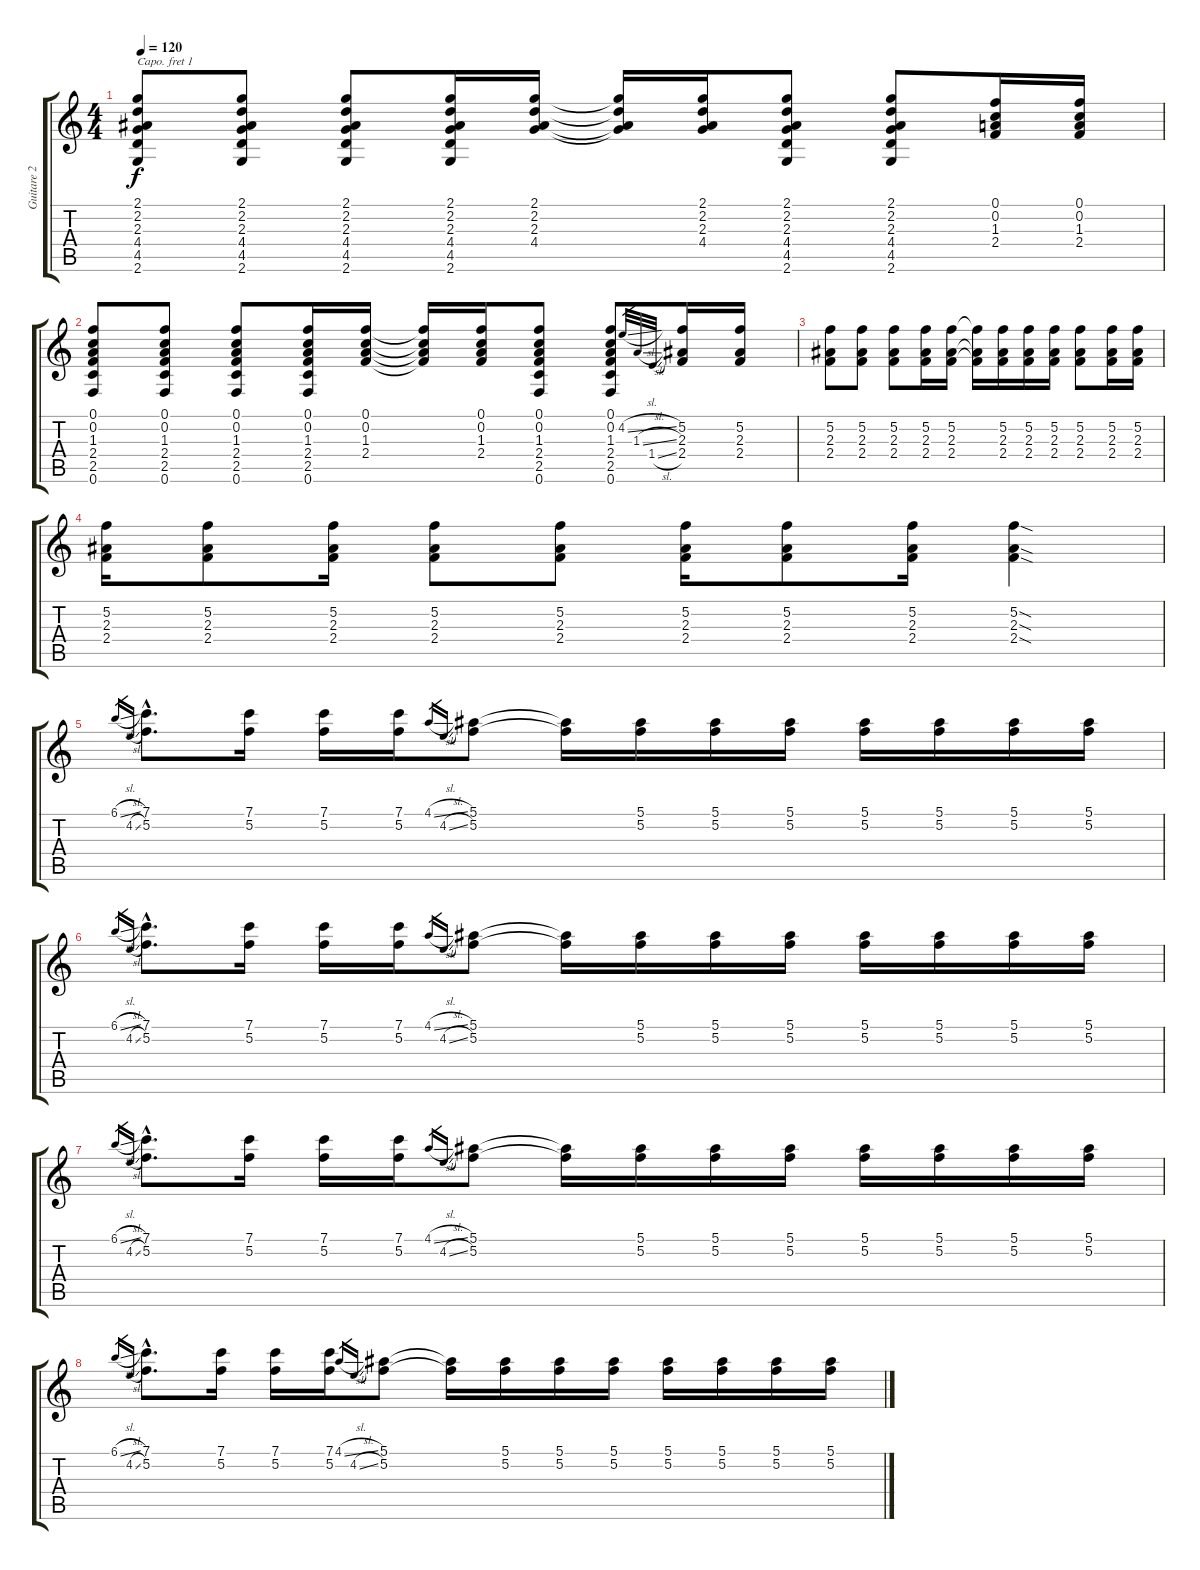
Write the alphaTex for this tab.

\track ("Guitare 2" "Guitare 2") {instrument overdrivenguitar}
\staff {score tabs}
\capo 1
\tuning (E4 B3 G3 D3 A2 E2) {hide}
\ts (4 4)
\tempo 120
\clef g2
\ks c
(2.1 2.2 2.3 4.4 4.5 2.6).8{dy f} (2.1 2.2 2.3 4.4 4.5 2.6).8 (2.1 2.2 2.3 4.4 4.5 2.6).8 (2.1 2.2 2.3 4.4 4.5 2.6).16 (2.1 2.2 2.3 4.4).16 (2.1{t} 2.2{t} 2.3{t} 4.4{t}).16 (2.1 2.2 2.3 4.4).16 (2.1 2.2 2.3 4.4 4.5 2.6).8 (2.1 2.2 2.3 4.4 4.5 2.6).8 (0.1 0.2 1.3 2.4).16 (0.1 0.2 1.3 2.4).16 |
(0.1 0.2 1.3 2.4 2.5 0.6).8 (0.1 0.2 1.3 2.4 2.5 0.6).8 (0.1 0.2 1.3 2.4 2.5 0.6).8 (0.1 0.2 1.3 2.4 2.5 0.6).16 (0.1 0.2 1.3 2.4).16 (0.1{t} 0.2{t} 1.3{t} 2.4{t}).16 (0.1 0.2 1.3 2.4).16 (0.1 0.2 1.3 2.4 2.5 0.6).8 (0.1 0.2 1.3 2.4 2.5 0.6).8 4.2{sl}.32{gr} 1.3{sl}.32{gr} 1.4{sl}.32{gr} (5.2 2.3 2.4).16 (5.2 2.3 2.4).16 |
(5.2 2.3 2.4).8 (5.2 2.3 2.4).8 (5.2 2.3 2.4).8 (5.2 2.3 2.4).16 (5.2 2.3 2.4).16 (5.2{t} 2.3{t} 2.4{t}).16 (5.2 2.3 2.4).16 (5.2 2.3 2.4).16 (5.2 2.3 2.4).16 (5.2 2.3 2.4).8 (5.2 2.3 2.4).16 (5.2 2.3 2.4).16 |
(5.2 2.3 2.4).16 (5.2 2.3 2.4).8 (5.2 2.3 2.4).16 (5.2 2.3 2.4).8 (5.2 2.3 2.4).8 (5.2 2.3 2.4).16 (5.2 2.3 2.4).8 (5.2 2.3 2.4).16 (5.2{sod} 2.3{sod} 2.4{sod}).4 |
6.1{sl}.16{gr} 4.2{sl}.16{gr} (7.1{hac} 5.2{hac}).8{d} (7.1 5.2).16 (7.1 5.2).16 (7.1 5.2).16 4.1{sl}.16{gr} 4.2{sl}.16{gr} (5.1 5.2).8 (5.1{t} 5.2{t}).16 (5.1 5.2).16 (5.1 5.2).16 (5.1 5.2).16 (5.1 5.2).16 (5.1 5.2).16 (5.1 5.2).16 (5.1 5.2).16 |
6.1{sl}.16{gr} 4.2{sl}.16{gr} (7.1{hac} 5.2{hac}).8{d} (7.1 5.2).16 (7.1 5.2).16 (7.1 5.2).16 4.1{sl}.16{gr} 4.2{sl}.16{gr} (5.1 5.2).8 (5.1{t} 5.2{t}).16 (5.1 5.2).16 (5.1 5.2).16 (5.1 5.2).16 (5.1 5.2).16 (5.1 5.2).16 (5.1 5.2).16 (5.1 5.2).16 |
6.1{sl}.16{gr} 4.2{sl}.16{gr} (7.1{hac} 5.2{hac}).8{d} (7.1 5.2).16 (7.1 5.2).16 (7.1 5.2).16 4.1{sl}.16{gr} 4.2{sl}.16{gr} (5.1 5.2).8 (5.1{t} 5.2{t}).16 (5.1 5.2).16 (5.1 5.2).16 (5.1 5.2).16 (5.1 5.2).16 (5.1 5.2).16 (5.1 5.2).16 (5.1 5.2).16 |
6.1{sl}.16{gr} 4.2{sl}.16{gr} (7.1{hac} 5.2{hac}).8{d} (7.1 5.2).16 (7.1 5.2).16 (7.1 5.2).16 4.1{sl}.16{gr} 4.2{sl}.16{gr} (5.1 5.2).8 (5.1{t} 5.2{t}).16 (5.1 5.2).16 (5.1 5.2).16 (5.1 5.2).16 (5.1 5.2).16 (5.1 5.2).16 (5.1 5.2).16 (5.1 5.2).16
